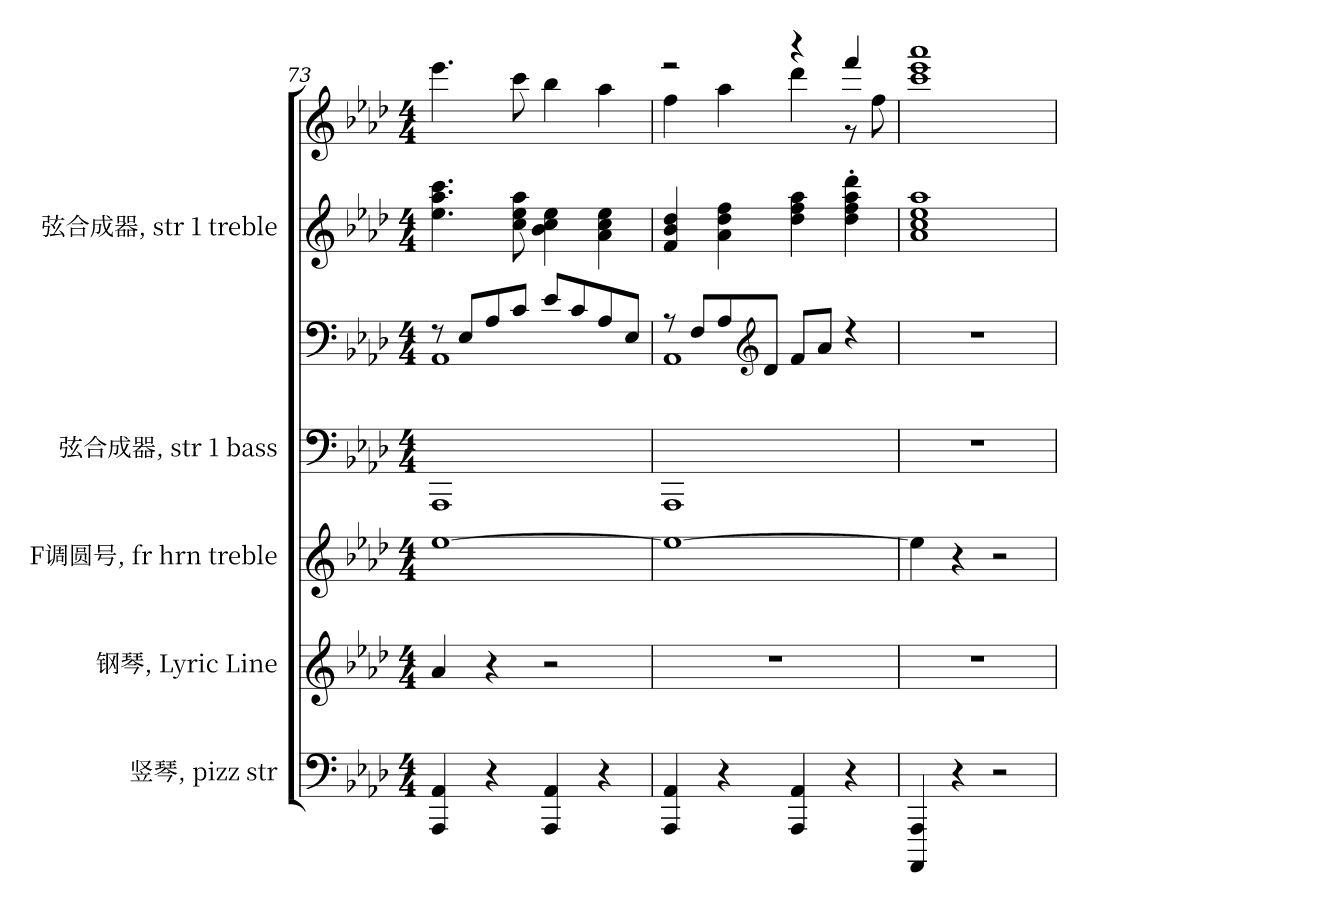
**kern	**kern	**kern	**kern	**kern	**kern	**kern
*part5	*part4	*part3	*part2	*part2	*part1	*part1
*staff7	*staff6	*staff5	*staff4	*staff3	*staff2	*staff1
*I"竖琴, pizz str	*I"钢琴, Lyric Line	*I"F调圆号, fr hrn treble	*I"弦合成器, str 1 bass	*	*I"弦合成器, str 1 treble	*
*	*	*I'F Hn.	*	*	*	*
*clefF4	*clefG2	*clefG2	*clefF4	*clefF4	*clefG2	*clefG2
*	*	*ITrd4c7	*	*	*	*
*k[b-e-a-d-]	*k[b-e-a-d-]	*k[b-e-a-d-g-]	*k[b-e-a-d-]	*k[b-e-a-d-]	*k[b-e-a-d-]	*k[b-e-a-d-]
*M4/4	*M4/4	*M4/4	*M4/4	*M4/4	*M4/4	*M4/4
*MM78	*MM78	*MM78	*MM78	*MM78	*MM78	*MM78
=73	=73	=73	=73	=73	=73	=73
*	*	*	*	*^	*	*
4AAA-/ 4AA-/	4a-/	[1a-	1AAA-	8r	1AA-	4.ee-\ 4.aa-\ 4.ccc\	4.eee-\
.	.	.	.	8E-/L	.	.	.
4r	4r	.	.	8A-/	.	.	.
.	.	.	.	8c/J	.	8cc\ 8ee-\ 8aa-\	8ccc\
4AAA-/ 4AA-/	2r	.	.	8e-/L	.	4b-\ 4cc\ 4ee-\	4bb-\
.	.	.	.	8c/	.	.	.
4r	.	.	.	8A-/	.	4a-\ 4cc\ 4ee-\	4aa-\
.	.	.	.	8E-/J	.	.	.
!!LO:PB:g=z
=74	=74	=74	=74	=74	=74	=74	=74
*	*	*	*	*	*	*	*MM55
*	*	*	*	*	*	*	*^
4AAA-/ 4AA-/	1r	1a-_	1AAA-	8r	1AA-	4f/ 4b-/ 4dd-/	2r	4ff\
.	.	.	.	8F/L	.	.	.	.
4r	.	.	.	8A-/	.	4a-\ 4dd-\ 4ff\	.	4aa-\
*	*	*	*	*clefG2	*	*	*	*
.	.	.	.	8d-/J	.	.	.	.
4AAA-/ 4AA-/	.	.	.	8f/L	.	4dd-\ 4ff\ 4aa-\	4r	4ddd-\
.	.	.	.	8a-/J	.	.	.	.
4r	.	.	.	4r	.	4dd-\' 4ff\' 4aa-\' 4ddd-\'	4fff/	8r
.	.	.	.	.	.	.	.	8ff\
*	*	*	*	*v	*v	*	*v	*v
=75	=75	=75	=75	=75	=75	=75
4AAAA-/ 4AAA-/	1r	4a-\]	1r	1r	1a- 1cc 1ee- 1aa-	1ccc 1eee- 1aaa-
4r	.	4r	.	.	.	.
2r	.	2r	.	.	.	.
=	=	=	=	=	=	=
*-	*-	*-	*-	*-	*-	*-
